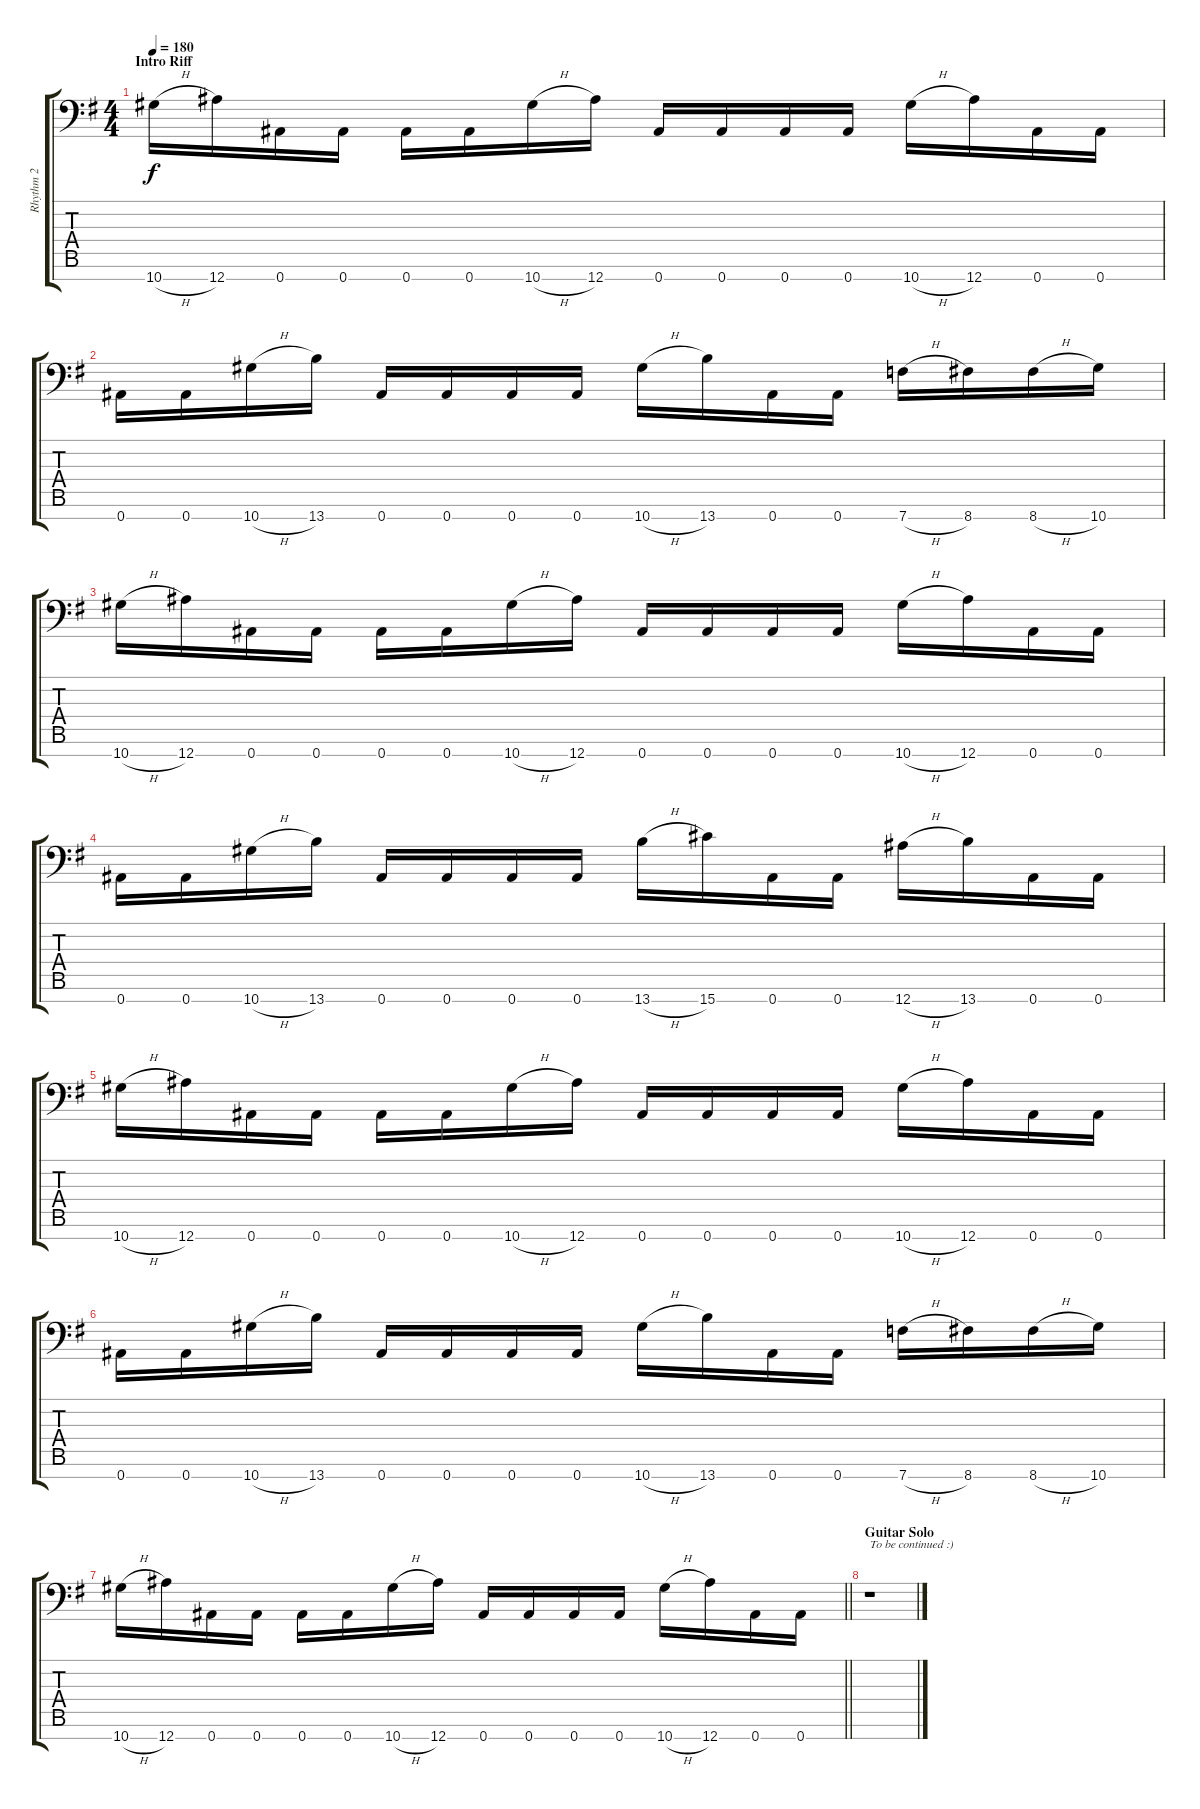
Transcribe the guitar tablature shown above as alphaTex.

\track ("Rhythm 2" "Rhythm 2") {instrument distortionguitar}
\staff {score tabs}
\tuning (Eb4 Bb3 Gb3 Db3 Ab2 Eb2 Bb1) {hide}
\ts (4 4)
\section ("" "Intro Riff")
\tempo 180
\clef f4
\ks g
10.7{h}.16{dy f} 12.7.16 0.7.16 0.7.16 0.7.16 0.7.16 10.7{h}.16 12.7.16 0.7.16 0.7.16 0.7.16 0.7.16 10.7{h}.16 12.7.16 0.7.16 0.7.16 |
0.7.16 0.7.16 10.7{h}.16 13.7.16 0.7.16 0.7.16 0.7.16 0.7.16 10.7{h}.16 13.7.16 0.7.16 0.7.16 7.7{h}.16 8.7.16 8.7{h}.16 10.7.16 |
10.7{h}.16 12.7.16 0.7.16 0.7.16 0.7.16 0.7.16 10.7{h}.16 12.7.16 0.7.16 0.7.16 0.7.16 0.7.16 10.7{h}.16 12.7.16 0.7.16 0.7.16 |
0.7.16 0.7.16 10.7{h}.16 13.7.16 0.7.16 0.7.16 0.7.16 0.7.16 13.7{h}.16 15.7.16 0.7.16 0.7.16 12.7{h}.16 13.7.16 0.7.16 0.7.16 |
10.7{h}.16 12.7.16 0.7.16 0.7.16 0.7.16 0.7.16 10.7{h}.16 12.7.16 0.7.16 0.7.16 0.7.16 0.7.16 10.7{h}.16 12.7.16 0.7.16 0.7.16 |
0.7.16 0.7.16 10.7{h}.16 13.7.16 0.7.16 0.7.16 0.7.16 0.7.16 10.7{h}.16 13.7.16 0.7.16 0.7.16 7.7{h}.16 8.7.16 8.7{h}.16 10.7.16 |
\barLineRight lightlight
10.7{h}.16 12.7.16 0.7.16 0.7.16 0.7.16 0.7.16 10.7{h}.16 12.7.16 0.7.16 0.7.16 0.7.16 0.7.16 10.7{h}.16 12.7.16 0.7.16 0.7.16 |
\section ("" "Guitar Solo")
r.1{txt "To be continued :)"}
